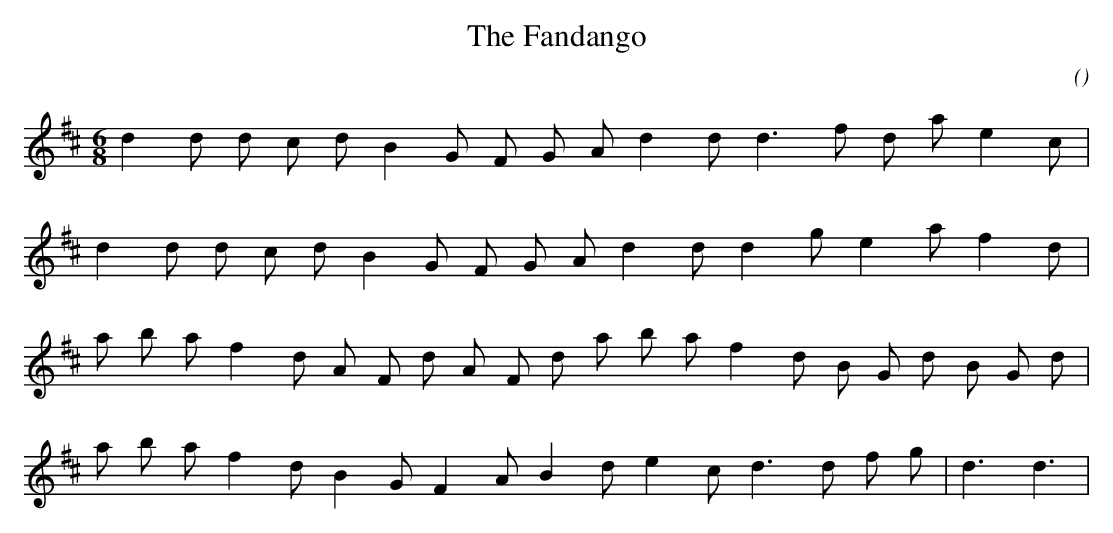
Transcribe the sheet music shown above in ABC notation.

X:1
T: The Fandango
C:
O:
M:6/8
K:D
K:D
M:6/8
L:1/16
d4 d2 d2 c2 d2 B4 G2 F2 G2 A2 d4 d2 d6 f2 d2 a2 e4 c2 |
d4 d2 d2 c2 d2 B4 G2 F2 G2 A2 d4 d2 d4 g2 e4 a2 f4 d2 |
a2 b2 a2 f4 d2 A2 F2 d2 A2 F2 d2 a2 b2 a2 f4 d2 B2 G2 d2 B2 G2 d2 |
a2 b2 a2 f4 d2 B4 G2 F4 A2 B4 d2 e4 c2 d6 d2 f2 g2 |d6d6 |
